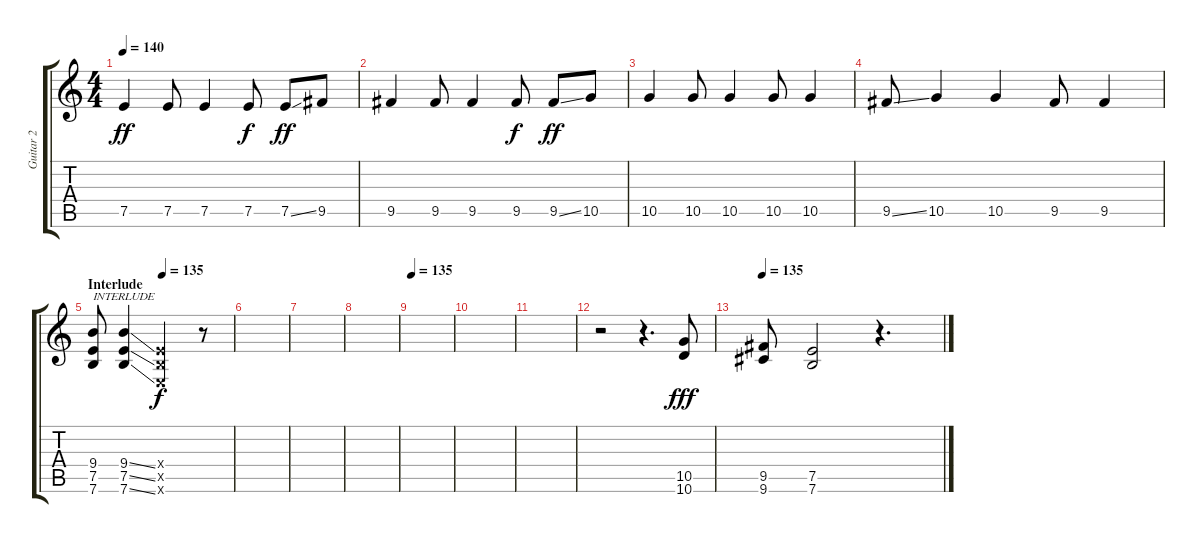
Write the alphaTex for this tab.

\track ("Guitar 2" "Guitar 2") {instrument overdrivenguitar}
\staff {score tabs}
\tuning (E4 B3 G3 D3 A2 E2) {hide}
\ts (4 4)
\tempo 140
\clef g2
\ks c
7.5.4{dy ff} 7.5.8 7.5.4 7.5.8{dy f} 7.5{ss}.8{dy ff} 9.5.8 |
9.5.4 9.5.8 9.5.4 9.5.8{dy f} 9.5{ss}.8{dy ff} 10.5.8 |
10.5.4 10.5.8 10.5.4 10.5.8 10.5.4 |
9.5{ss}.8 10.5.4 10.5.4 9.5.8 9.5.4 |
\section ("" "Interlude")
\tempo (135 0.5)
(9.4 7.5 7.6).8{txt "INTERLUDE"} (9.4{ss} 7.5{ss} 7.6{ss}).4 (2.4{x} 2.5{x} 0.6{x}).2{dy f} r.8 |
|
|
|
\tempo 135
|
|
|
r.2 r.4{d} (10.5 10.6).8{dy fff} |
\tempo 135
(9.5 9.6).8 (7.5 7.6).2 r.4{d}
